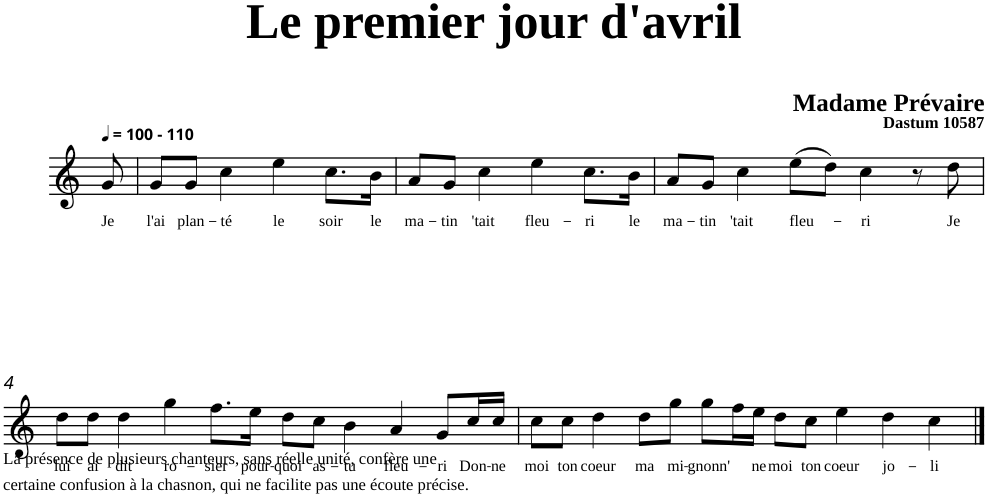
**kern	**text
*part1	*part1
*staff1	*staff1
*clefG2	*
*k[]	*
=	=
!LO:TX:a:B:t=- 110	!
!	!LO:LY:b
8g/	Je
=1	=1
!	!LO:LY:b
8g/L	l'ai
!	!LO:LY:b
8g/J	plan-
!	!LO:LY:b
4cc\	-té
!	!LO:LY:b
4ee\	le
!	!LO:LY:b
8.cc\L	soir
!	!LO:LY:b
16b\Jk	le
=2	=2
!	!LO:LY:b
8a/L	ma-
!	!LO:LY:b
8g/J	-tin
!	!LO:LY:b
4cc\	'tait
!	!LO:LY:b
4ee\	fleu-
!	!LO:LY:b
8.cc\L	-ri
!	!LO:LY:b
16b\Jk	le
=3	=3
!	!LO:LY:b
8a/L	ma-
!	!LO:LY:b
8g/J	-tin
!	!LO:LY:b
4cc\	'tait
!	!LO:LY:b
(>8ee\L	fleu-
8dd\J)	.
!	!LO:LY:b
4cc\	-ri
8r	.
!	!LO:LY:b
8dd\	Je
!!LO:LB:g=z
=4	=4
!	!LO:LY:b
8dd\L	lui
!	!LO:LY:b
8dd\J	ai
!	!LO:LY:b
4dd\	dit
!	!LO:LY:b
4gg\	ro-
!	!LO:LY:b
8.ff\L	-sier
!	!LO:LY:b
16ee\Jk	pour-
!	!LO:LY:b
8dd\L	-quoi
!	!LO:LY:b
8cc\J	as-
!	!LO:LY:b
4b\	-tu
!	!LO:LY:b
4a/	fleu-
!	!LO:LY:b
8g/L	-ri
!	!LO:LY:b
16cc/L	Don-
!	!LO:LY:b
16cc/JJ	-ne
=5	=5
!	!LO:LY:b
8cc\L	moi
!	!LO:LY:b
8cc\J	ton
!	!LO:LY:b
4dd\	coeur
!	!LO:LY:b
8dd\L	ma
!	!LO:LY:b
8gg\J	mi-
!	!LO:LY:b
8gg\L	-gnonn'
16ff\L	.
!	!LO:LY:b
16ee\JJ	ne
!	!LO:LY:b
8dd\L	moi
!	!LO:LY:b
8cc\J	ton
!	!LO:LY:b
4ee\	coeur
!	!LO:LY:b
4dd\	jo-
!	!LO:LY:b
4cc\	-li
==	==
*-	*-
